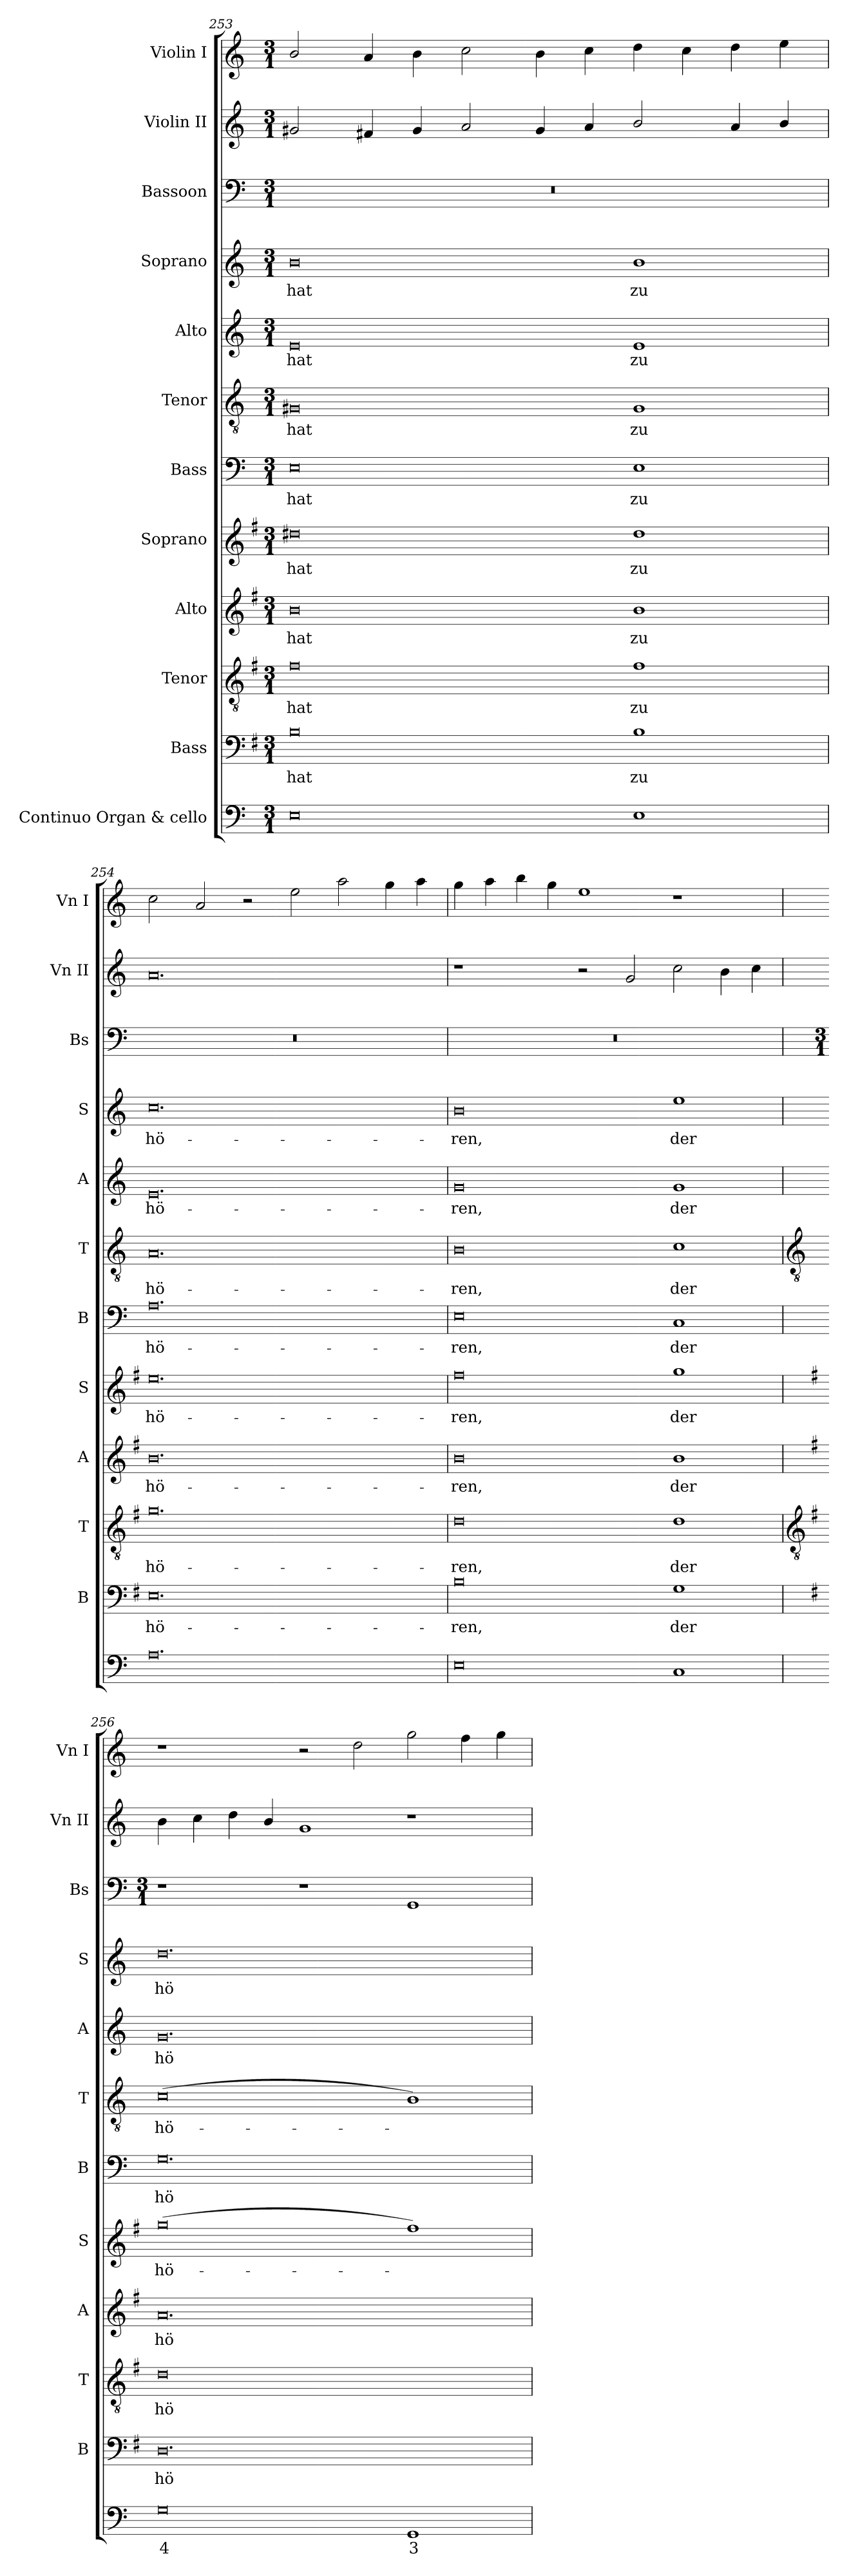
**kern	**text	**kern	**text	**kern	**text	**kern	**text	**kern	**text	**kern	**text	**kern	**text	**kern	**text	**kern	**text	**kern	**kern	**kern
*part12	*part12	*part11	*part11	*part10	*part10	*part9	*part9	*part8	*part8	*part7	*part7	*part6	*part6	*part5	*part5	*part4	*part4	*part3	*part2	*part1
*staff12	*staff12	*staff11	*staff11	*staff10	*staff10	*staff9	*staff9	*staff8	*staff8	*staff7	*staff7	*staff6	*staff6	*staff5	*staff5	*staff4	*staff4	*staff3	*staff2	*staff1
*I"Continuo Organ & cello	*	*I"Bass	*	*I"Tenor	*	*I"Alto	*	*I"Soprano	*	*I"Bass	*	*I"Tenor	*	*I"Alto	*	*I"Soprano	*	*I"Bassoon	*I"Violin II	*I"Violin I
*	*	*I'B	*	*I'T	*	*I'A	*	*I'S	*	*I'B	*	*I'T	*	*I'A	*	*I'S	*	*I'Bs	*I'Vn II	*I'Vn I
*clefF4	*	*clefF4	*	*clefGv2	*	*clefG2	*	*clefG2	*	*clefF4	*	*clefGv2	*	*clefG2	*	*clefG2	*	*clefF4	*clefG2	*clefG2
*	*	*ITrd4c7	*	*ITrd4c7	*	*ITrd4c7	*	*ITrd4c7	*	*	*	*	*	*	*	*	*	*	*	*
*k[]	*	*k[]	*	*k[]	*	*k[]	*	*k[]	*	*k[]	*	*k[]	*	*k[]	*	*k[]	*	*k[]	*k[]	*k[]
*C:	*	*C:	*	*C:	*	*C:	*	*C:	*	*C:	*	*C:	*	*C:	*	*C:	*	*C:	*C:	*C:
*M3/1	*	*M3/1	*	*M3/1	*	*M3/1	*	*M3/1	*	*M3/1	*	*M3/1	*	*M3/1	*	*M3/1	*	*M3/1	*M3/1	*M3/1
=253	=253	=253	=253	=253	=253	=253	=253	=253	=253	=253	=253	=253	=253	=253	=253	=253	=253	=253	=253	=253
!	!	!	!LO:LY:b	!	!LO:LY:b	!	!LO:LY:b	!	!LO:LY:b	!	!LO:LY:b	!	!LO:LY:b	!	!LO:LY:b	!	!LO:LY:b	!	!	!
0E	.	0E	hat	0B	hat	0e	hat	0g#X	hat	0E	hat	0G#X	hat	0e	hat	0b	hat	0.r	2g#X	2b/
.	.	.	.	.	.	.	.	.	.	.	.	.	.	.	.	.	.	.	4f#X	4a
.	.	.	.	.	.	.	.	.	.	.	.	.	.	.	.	.	.	.	4g#	4b
.	.	.	.	.	.	.	.	.	.	.	.	.	.	.	.	.	.	.	2a	2cc
.	.	.	.	.	.	.	.	.	.	.	.	.	.	.	.	.	.	.	4g#	4b
.	.	.	.	.	.	.	.	.	.	.	.	.	.	.	.	.	.	.	4a	4cc
!	!	!	!LO:LY:b	!	!LO:LY:b	!	!LO:LY:b	!	!LO:LY:b	!	!LO:LY:b	!	!LO:LY:b	!	!LO:LY:b	!	!LO:LY:b	!	!	!
1E	.	1E	zu	1B	zu	1e	zu	1g#	zu	1E	zu	1G#	zu	1e	zu	1b	zu	.	2b/	4dd
.	.	.	.	.	.	.	.	.	.	.	.	.	.	.	.	.	.	.	.	4cc
.	.	.	.	.	.	.	.	.	.	.	.	.	.	.	.	.	.	.	4a	4dd
.	.	.	.	.	.	.	.	.	.	.	.	.	.	.	.	.	.	.	4b/	4ee
=254	=254	=254	=254	=254	=254	=254	=254	=254	=254	=254	=254	=254	=254	=254	=254	=254	=254	=254	=254	=254
!	!	!	!LO:LY:b	!	!LO:LY:b	!	!LO:LY:b	!	!LO:LY:b	!	!LO:LY:b	!	!LO:LY:b	!	!LO:LY:b	!	!LO:LY:b	!	!	!
0.A	.	0.AA	hö-	0.c	hö-	0.e	hö-	0.a	hö-	0.A	hö-	0.A	hö-	0.e	hö-	0.cc	hö-	0.r	0.a	2cc
.	.	.	.	.	.	.	.	.	.	.	.	.	.	.	.	.	.	.	.	2a
.	.	.	.	.	.	.	.	.	.	.	.	.	.	.	.	.	.	.	.	2r
.	.	.	.	.	.	.	.	.	.	.	.	.	.	.	.	.	.	.	.	2ee
.	.	.	.	.	.	.	.	.	.	.	.	.	.	.	.	.	.	.	.	2aa
.	.	.	.	.	.	.	.	.	.	.	.	.	.	.	.	.	.	.	.	4gg
.	.	.	.	.	.	.	.	.	.	.	.	.	.	.	.	.	.	.	.	4aa
=255	=255	=255	=255	=255	=255	=255	=255	=255	=255	=255	=255	=255	=255	=255	=255	=255	=255	=255	=255	=255
!	!	!	!LO:LY:b	!	!LO:LY:b	!	!LO:LY:b	!	!LO:LY:b	!	!LO:LY:b	!	!LO:LY:b	!	!LO:LY:b	!	!LO:LY:b	!	!	!
0E	.	0E	-ren,	0G	-ren,	0e	-ren,	0b	-ren,	0E	-ren,	0B	-ren,	0g	-ren,	0b	-ren,	0.r	1r	4gg
.	.	.	.	.	.	.	.	.	.	.	.	.	.	.	.	.	.	.	.	4aa
.	.	.	.	.	.	.	.	.	.	.	.	.	.	.	.	.	.	.	.	4bb
.	.	.	.	.	.	.	.	.	.	.	.	.	.	.	.	.	.	.	.	4gg
.	.	.	.	.	.	.	.	.	.	.	.	.	.	.	.	.	.	.	2r	1ee
.	.	.	.	.	.	.	.	.	.	.	.	.	.	.	.	.	.	.	2g	.
!	!	!	!LO:LY:b	!	!LO:LY:b	!	!LO:LY:b	!	!LO:LY:b	!	!LO:LY:b	!	!LO:LY:b	!	!LO:LY:b	!	!LO:LY:b	!	!	!
1C	.	1C	der	1G	der	1e	der	1cc	der	1C	der	1c	der	1g	der	1ee	der	.	2cc	1r
.	.	.	.	.	.	.	.	.	.	.	.	.	.	.	.	.	.	.	4b	.
.	.	.	.	.	.	.	.	.	.	.	.	.	.	.	.	.	.	.	4cc	.
!!LO:LB:g=z
=256	=256	=256	=256	=256	=256	=256	=256	=256	=256	=256	=256	=256	=256	=256	=256	=256	=256	=256	=256	=256
*	*	*	*	*clefGv2	*	*	*	*	*	*	*	*clefGv2	*	*	*	*	*	*	*	*
*	*	*	*	*	*	*	*	*	*	*	*	*	*	*	*	*	*	*k[]	*	*
*	*	*	*	*	*	*	*	*	*	*	*	*	*	*	*	*	*	*C:	*	*
*	*	*	*	*	*	*	*	*	*	*	*	*	*	*	*	*	*	*M3/1	*	*
!	!LO:LY:b	!	!LO:LY:b	!	!LO:LY:b	!	!LO:LY:b	!	!LO:LY:b	!	!LO:LY:b	!	!LO:LY:b	!	!LO:LY:b	!	!LO:LY:b	!	!	!
0G	4	0.GG	hö-	0G	hö-	0.d	hö-	(>0cc	hö-	0.G	hö-	(>0c	hö-	0.g	hö-	0.dd	hö-	1r	4b	1r
.	.	.	.	.	.	.	.	.	.	.	.	.	.	.	.	.	.	.	4cc	.
.	.	.	.	.	.	.	.	.	.	.	.	.	.	.	.	.	.	.	4dd	.
.	.	.	.	.	.	.	.	.	.	.	.	.	.	.	.	.	.	.	4b/	.
.	.	.	.	.	.	.	.	.	.	.	.	.	.	.	.	.	.	1r	1g	2r
.	.	.	.	.	.	.	.	.	.	.	.	.	.	.	.	.	.	.	.	2dd
!	!LO:LY:b	!	!	!	!	!	!	!	!	!	!	!	!	!	!	!	!	!	!	!
1GG	3	.	.	1ryy	.	.	.	1b)	.	.	.	1B)	.	.	.	.	.	1GG	1r	2gg
.	.	.	.	.	.	.	.	.	.	.	.	.	.	.	.	.	.	.	.	4ff
.	.	.	.	.	.	.	.	.	.	.	.	.	.	.	.	.	.	.	.	4gg
=	=	=	=	=	=	=	=	=	=	=	=	=	=	=	=	=	=	=	=	=
*-	*-	*-	*-	*-	*-	*-	*-	*-	*-	*-	*-	*-	*-	*-	*-	*-	*-	*-	*-	*-
